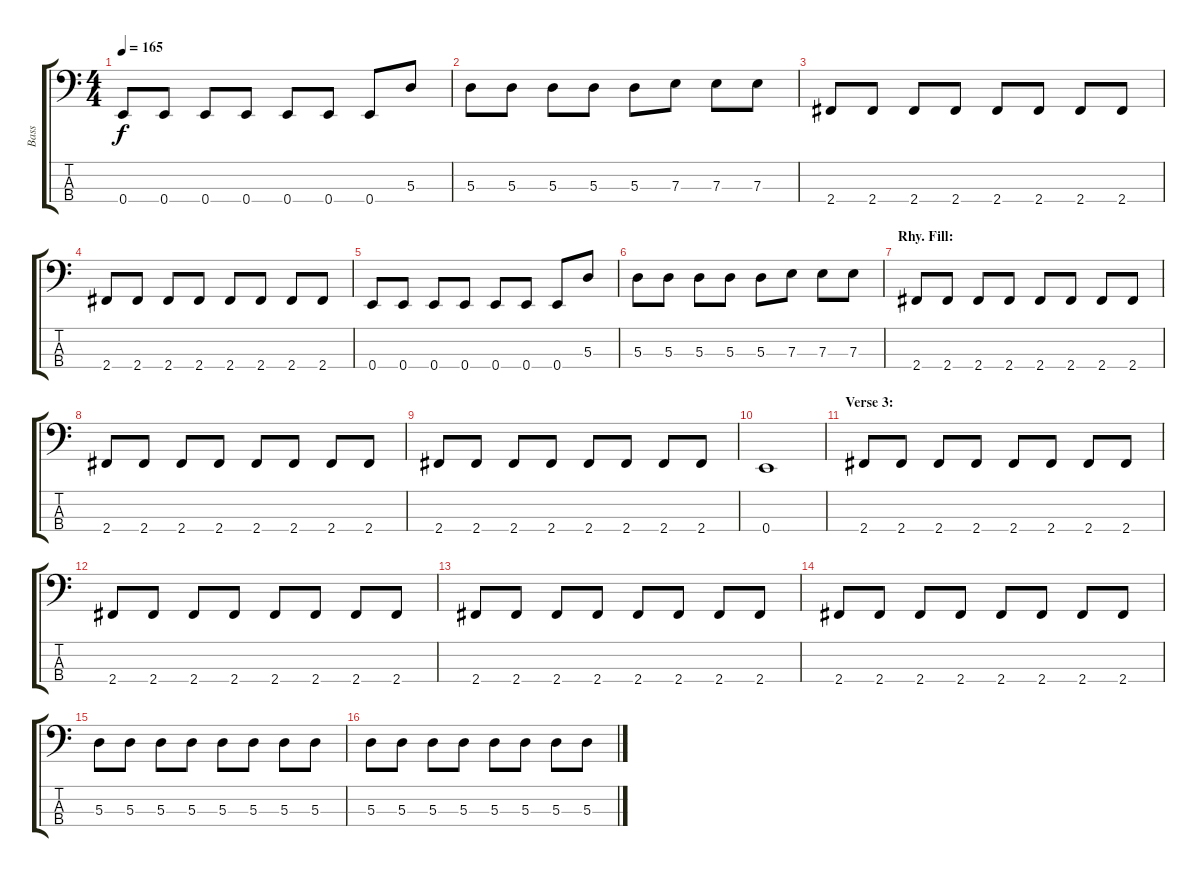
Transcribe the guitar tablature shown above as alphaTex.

\track ("Bass" "Bass") {instrument electricbassfinger}
\staff {score tabs}
\tuning (G2 D2 A1 E1) {hide}
\ts (4 4)
\tempo 165
\clef f4
\ks c
0.4.8{dy f} 0.4.8 0.4.8 0.4.8 0.4.8 0.4.8 0.4.8 5.3.8 |
5.3.8 5.3.8 5.3.8 5.3.8 5.3.8 7.3.8 7.3.8 7.3.8 |
2.4.8 2.4.8 2.4.8 2.4.8 2.4.8 2.4.8 2.4.8 2.4.8 |
2.4.8 2.4.8 2.4.8 2.4.8 2.4.8 2.4.8 2.4.8 2.4.8 |
0.4.8 0.4.8 0.4.8 0.4.8 0.4.8 0.4.8 0.4.8 5.3.8 |
5.3.8 5.3.8 5.3.8 5.3.8 5.3.8 7.3.8 7.3.8 7.3.8 |
\section ("" "Rhy. Fill:")
2.4.8 2.4.8 2.4.8 2.4.8 2.4.8 2.4.8 2.4.8 2.4.8 |
2.4.8 2.4.8 2.4.8 2.4.8 2.4.8 2.4.8 2.4.8 2.4.8 |
2.4.8 2.4.8 2.4.8 2.4.8 2.4.8 2.4.8 2.4.8 2.4.8 |
0.4.1 |
\section ("" "Verse 3:")
2.4.8 2.4.8 2.4.8 2.4.8 2.4.8 2.4.8 2.4.8 2.4.8 |
2.4.8 2.4.8 2.4.8 2.4.8 2.4.8 2.4.8 2.4.8 2.4.8 |
2.4.8 2.4.8 2.4.8 2.4.8 2.4.8 2.4.8 2.4.8 2.4.8 |
2.4.8 2.4.8 2.4.8 2.4.8 2.4.8 2.4.8 2.4.8 2.4.8 |
5.3.8 5.3.8 5.3.8 5.3.8 5.3.8 5.3.8 5.3.8 5.3.8 |
5.3.8 5.3.8 5.3.8 5.3.8 5.3.8 5.3.8 5.3.8 5.3.8
